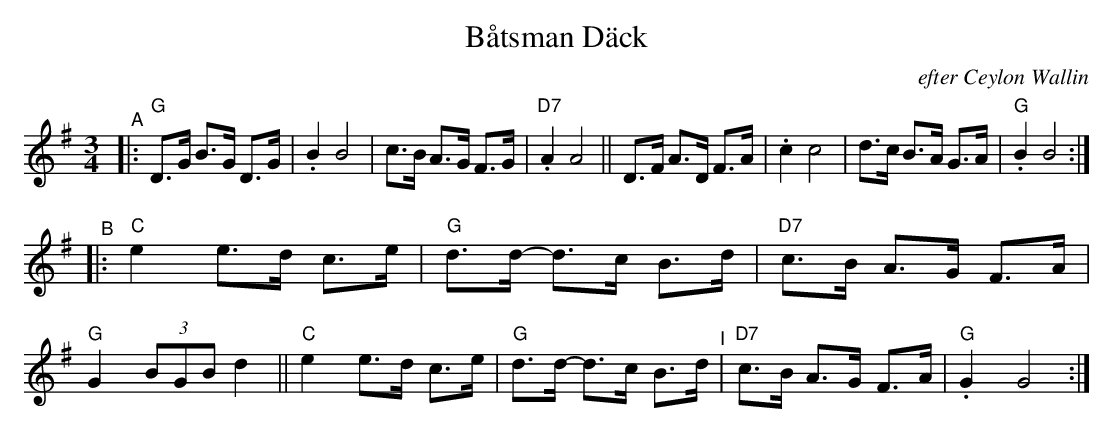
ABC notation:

X:1
T: B\aatsman D\"ack
O: efter Ceylon Wallin
M: 3/4
L: 1/8
O: efter Ceylon Wallin
K: G
"^A"|: "G"D>G B>G D>G | .B2 B4 | c>B A>G F>G | "D7".A2 A4 \
    ||    D>F A>D F>A | .c2 c4 | d>c B>A G>A | "G".B2 B4 :|
"^B"|: "C"e2 e>d c>e  | "G"d>d- d>c B>d | "D7"c>B A>G F>A | "G"G2 (3BGB d2 \
    || "C"e2 e>d c>e  | "G"d>d- d>c B>d "^I"| "D7"c>B A>G F>A | "G".G2 G4 :|
